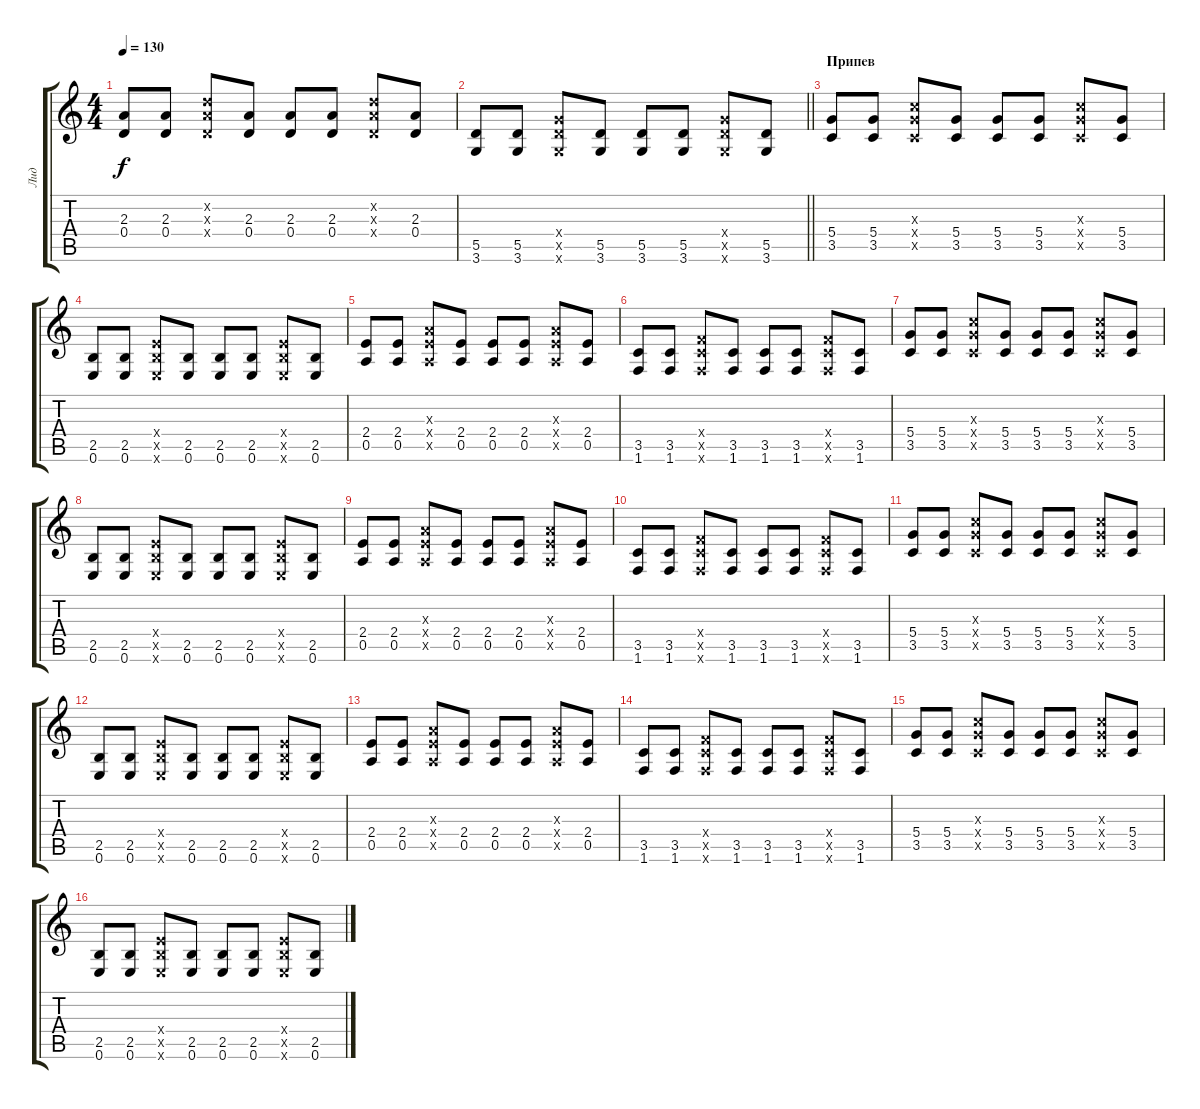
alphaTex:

\track ("Лид" "Лид") {instrument electricguitarmuted}
\staff {score tabs}
\tuning (E4 B3 G3 D3 A2 E2) {hide}
\ts (4 4)
\tempo 130
\clef g2
\ks c
(2.3 0.4).8{dy f} (2.3 0.4).8 (3.2{x} 2.3{x} 0.4{x}).8 (2.3 0.4).8 (2.3 0.4).8 (2.3 0.4).8 (3.2{x} 2.3{x} 0.4{x}).8 (2.3 0.4).8 |
\barLineRight lightlight
(5.5 3.6).8 (5.5 3.6).8 (5.4{x} 5.5{x} 3.6{x}).8 (5.5 3.6).8 (5.5 3.6).8 (5.5 3.6).8 (5.4{x} 5.5{x} 3.6{x}).8 (5.5 3.6).8 |
\section ("" "Припев")
(5.4 3.5).8 (5.4 3.5).8 (5.3{x} 5.4{x} 3.5{x}).8 (5.4 3.5).8 (5.4 3.5).8 (5.4 3.5).8 (5.3{x} 5.4{x} 3.5{x}).8 (5.4 3.5).8 |
(2.5 0.6).8 (2.5 0.6).8 (2.4{x} 2.5{x} 0.6{x}).8 (2.5 0.6).8 (2.5 0.6).8 (2.5 0.6).8 (2.4{x} 2.5{x} 0.6{x}).8 (2.5 0.6).8 |
(2.4 0.5).8 (2.4 0.5).8 (2.3{x} 2.4{x} 0.5{x}).8 (2.4 0.5).8 (2.4 0.5).8 (2.4 0.5).8 (2.3{x} 2.4{x} 0.5{x}).8 (2.4 0.5).8 |
(3.5 1.6).8 (3.5 1.6).8 (3.4{x} 3.5{x} 1.6{x}).8 (3.5 1.6).8 (3.5 1.6).8 (3.5 1.6).8 (3.4{x} 3.5{x} 1.6{x}).8 (3.5 1.6).8 |
(5.4 3.5).8 (5.4 3.5).8 (5.3{x} 5.4{x} 3.5{x}).8 (5.4 3.5).8 (5.4 3.5).8 (5.4 3.5).8 (5.3{x} 5.4{x} 3.5{x}).8 (5.4 3.5).8 |
(2.5 0.6).8 (2.5 0.6).8 (2.4{x} 2.5{x} 0.6{x}).8 (2.5 0.6).8 (2.5 0.6).8 (2.5 0.6).8 (2.4{x} 2.5{x} 0.6{x}).8 (2.5 0.6).8 |
(2.4 0.5).8 (2.4 0.5).8 (2.3{x} 2.4{x} 0.5{x}).8 (2.4 0.5).8 (2.4 0.5).8 (2.4 0.5).8 (2.3{x} 2.4{x} 0.5{x}).8 (2.4 0.5).8 |
(3.5 1.6).8 (3.5 1.6).8 (3.4{x} 3.5{x} 1.6{x}).8 (3.5 1.6).8 (3.5 1.6).8 (3.5 1.6).8 (3.4{x} 3.5{x} 1.6{x}).8 (3.5 1.6).8 |
(5.4 3.5).8 (5.4 3.5).8 (5.3{x} 5.4{x} 3.5{x}).8 (5.4 3.5).8 (5.4 3.5).8 (5.4 3.5).8 (5.3{x} 5.4{x} 3.5{x}).8 (5.4 3.5).8 |
(2.5 0.6).8 (2.5 0.6).8 (2.4{x} 2.5{x} 0.6{x}).8 (2.5 0.6).8 (2.5 0.6).8 (2.5 0.6).8 (2.4{x} 2.5{x} 0.6{x}).8 (2.5 0.6).8 |
(2.4 0.5).8 (2.4 0.5).8 (2.3{x} 2.4{x} 0.5{x}).8 (2.4 0.5).8 (2.4 0.5).8 (2.4 0.5).8 (2.3{x} 2.4{x} 0.5{x}).8 (2.4 0.5).8 |
(3.5 1.6).8 (3.5 1.6).8 (3.4{x} 3.5{x} 1.6{x}).8 (3.5 1.6).8 (3.5 1.6).8 (3.5 1.6).8 (3.4{x} 3.5{x} 1.6{x}).8 (3.5 1.6).8 |
(5.4 3.5).8 (5.4 3.5).8 (5.3{x} 5.4{x} 3.5{x}).8 (5.4 3.5).8 (5.4 3.5).8 (5.4 3.5).8 (5.3{x} 5.4{x} 3.5{x}).8 (5.4 3.5).8 |
(2.5 0.6).8 (2.5 0.6).8 (2.4{x} 2.5{x} 0.6{x}).8 (2.5 0.6).8 (2.5 0.6).8 (2.5 0.6).8 (2.4{x} 2.5{x} 0.6{x}).8 (2.5 0.6).8
